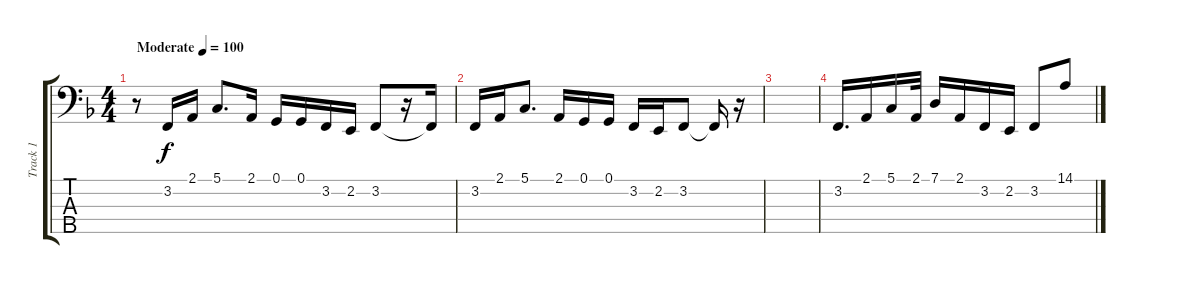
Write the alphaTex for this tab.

\track ("Track 1" "Track 1") {instrument harpsichord}
\staff {score tabs}
\tuning (G2 D2 A1 E1 B0) {hide}
\ts (4 4)
\tempo (100 "Moderate")
\clef f4
\ks f
r.8{dy f instrument harpsichord} 3.2.16 2.1.16 5.1.8{d} 2.1.16 0.1.16 0.1.16 3.2.16 2.2.16 3.2.8 r.16 3.2{t}.16 |
3.2.16 2.1.16 5.1.8{d} 2.1.16 0.1.16 0.1.16 3.2.16 2.2.16 3.2.8 3.2{t}.16 r.16 |
|
3.2.16{d} 2.1.16 5.1.16 2.1.32 7.1.16 2.1.16 3.2.16 2.2.16 3.2.8 14.1.8
